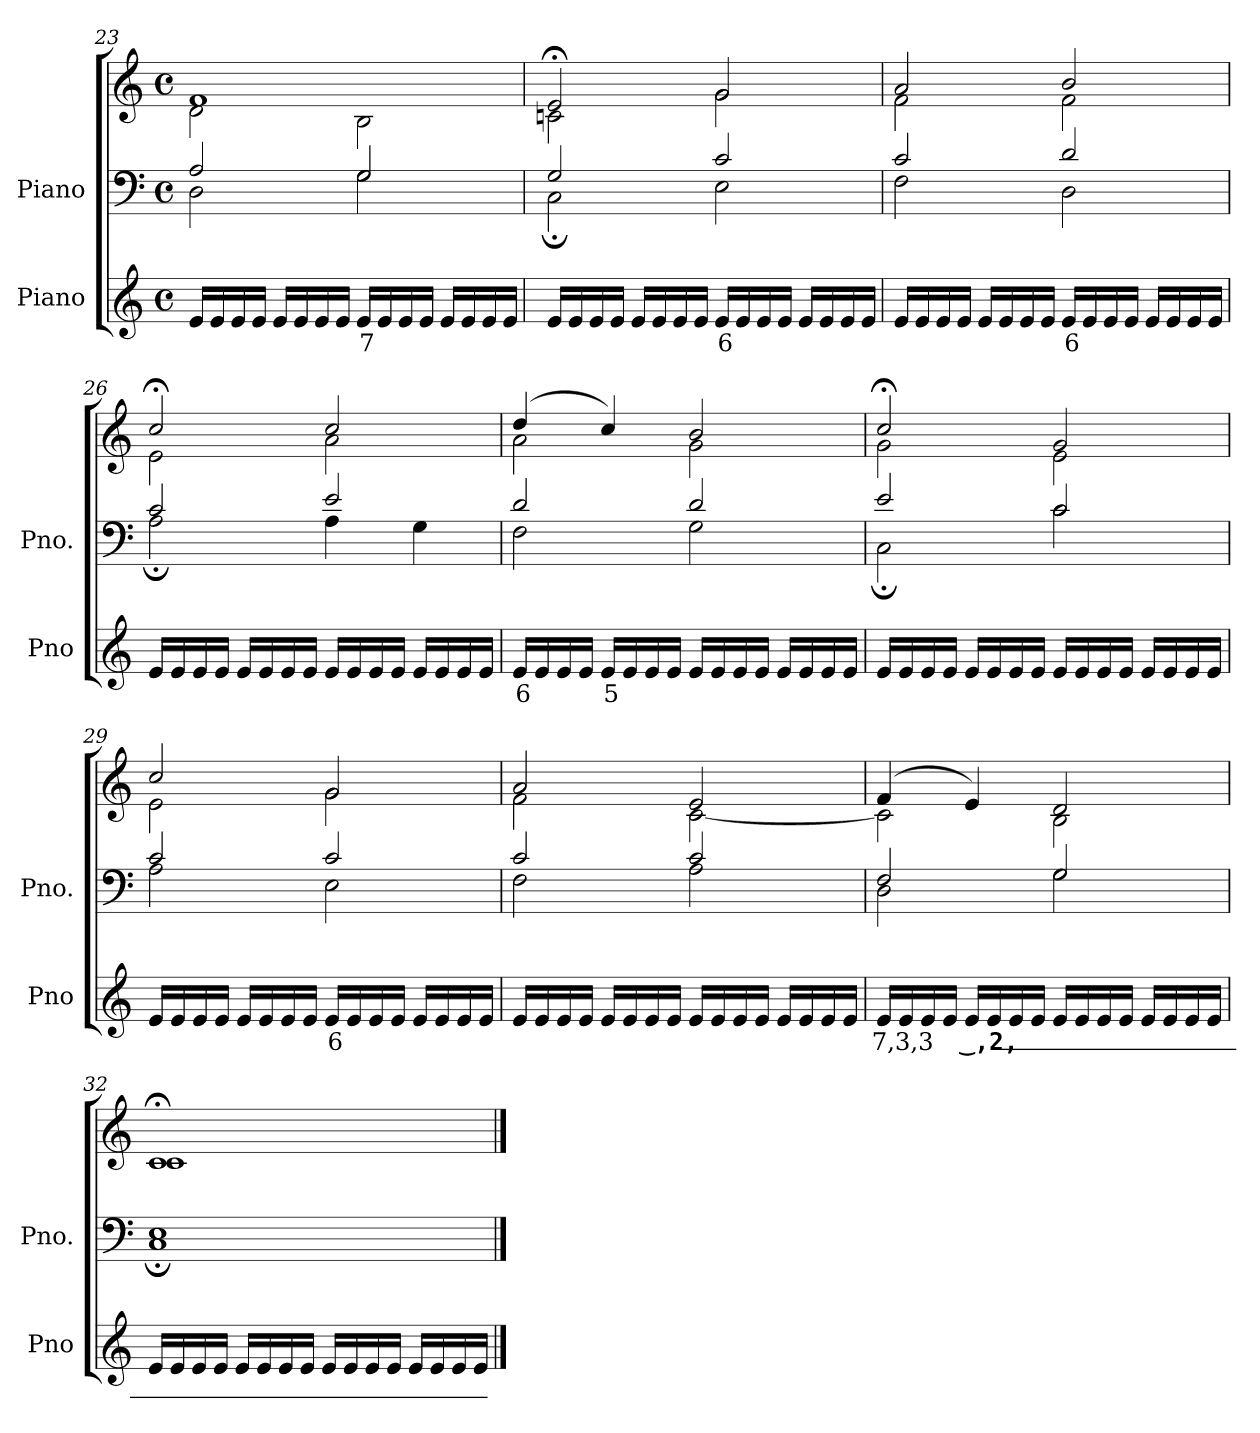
**kern	**text	**kern	**kern
*part2	*part2	*part1	*part1
*staff3	*staff3	*staff2	*staff1
*I"Piano	*	*I"Piano	*
*I'Pno	*	*I'Pno.	*
*clefG2	*	*clefF4	*clefG2
*k[]	*	*k[]	*k[]
*M4/4	*	*M4/4	*M4/4
*met(c)	*	*met(c)	*met(c)
=23	=23	=23	=23
*	*	*^	*^
16e/LL	.	2A/	2D\	1f	2d\
16e/	.	.	.	.	.
16e/	.	.	.	.	.
16e/JJ	.	.	.	.	.
16e/LL	.	.	.	.	.
16e/	.	.	.	.	.
16e/	.	.	.	.	.
16e/JJ	.	.	.	.	.
!	!LO:LY:b	!	!	!	!
16e/LL	7	2G/	2G\	.	2B\
16e/	.	.	.	.	.
16e/	.	.	.	.	.
16e/JJ	.	.	.	.	.
16e/LL	.	.	.	.	.
16e/	.	.	.	.	.
16e/	.	.	.	.	.
16e/JJ	.	.	.	.	.
=24	=24	=24	=24	=24	=24
16e/LL	.	2G/	2C;\	2e;</	2cn\
16e/	.	.	.	.	.
16e/	.	.	.	.	.
16e/JJ	.	.	.	.	.
16e/LL	.	.	.	.	.
16e/	.	.	.	.	.
16e/	.	.	.	.	.
16e/JJ	.	.	.	.	.
!	!LO:LY:b	!	!	!	!
16e/LL	6	2c/	2E\	2g/	2g\
16e/	.	.	.	.	.
16e/	.	.	.	.	.
16e/JJ	.	.	.	.	.
16e/LL	.	.	.	.	.
16e/	.	.	.	.	.
16e/	.	.	.	.	.
16e/JJ	.	.	.	.	.
=25	=25	=25	=25	=25	=25
16e/LL	.	2c/	2F\	2a/	2f\
16e/	.	.	.	.	.
16e/	.	.	.	.	.
16e/JJ	.	.	.	.	.
16e/LL	.	.	.	.	.
16e/	.	.	.	.	.
16e/	.	.	.	.	.
16e/JJ	.	.	.	.	.
!	!LO:LY:b	!	!	!	!
16e/LL	6	2d/	2D\	2b/	2f\
16e/	.	.	.	.	.
16e/	.	.	.	.	.
16e/JJ	.	.	.	.	.
16e/LL	.	.	.	.	.
16e/	.	.	.	.	.
16e/	.	.	.	.	.
16e/JJ	.	.	.	.	.
=26	=26	=26	=26	=26	=26
16e/LL	.	2c/	2A;\	2cc;</	2e\
16e/	.	.	.	.	.
16e/	.	.	.	.	.
16e/JJ	.	.	.	.	.
16e/LL	.	.	.	.	.
16e/	.	.	.	.	.
16e/	.	.	.	.	.
16e/JJ	.	.	.	.	.
16e/LL	.	2e/	4A\	2cc/	2a\
16e/	.	.	.	.	.
16e/	.	.	.	.	.
16e/JJ	.	.	.	.	.
!	!LO:LY:b	!	!	!	!
16e/LL	_	.	4G\	.	.
16e/	.	.	.	.	.
16e/	.	.	.	.	.
16e/JJ	.	.	.	.	.
=27	=27	=27	=27	=27	=27
!	!LO:LY:b	!	!	!	!
16e/LL	6	2d/	2F\	(>4dd/	2a\
16e/	.	.	.	.	.
16e/	.	.	.	.	.
16e/JJ	.	.	.	.	.
!	!LO:LY:b	!	!	!	!
16e/LL	5	.	.	4cc/)	.
16e/	.	.	.	.	.
16e/	.	.	.	.	.
16e/JJ	.	.	.	.	.
16e/LL	.	2d/	2G\	2b/	2g\
16e/	.	.	.	.	.
16e/	.	.	.	.	.
16e/JJ	.	.	.	.	.
16e/LL	.	.	.	.	.
16e/	.	.	.	.	.
16e/	.	.	.	.	.
16e/JJ	.	.	.	.	.
=28	=28	=28	=28	=28	=28
16e/LL	.	2e/	2C;\	2cc;</	2g\
16e/	.	.	.	.	.
16e/	.	.	.	.	.
16e/JJ	.	.	.	.	.
16e/LL	.	.	.	.	.
16e/	.	.	.	.	.
16e/	.	.	.	.	.
16e/JJ	.	.	.	.	.
16e/LL	.	2c/	2c\	2g/	2e\
16e/	.	.	.	.	.
16e/	.	.	.	.	.
16e/JJ	.	.	.	.	.
16e/LL	.	.	.	.	.
16e/	.	.	.	.	.
16e/	.	.	.	.	.
16e/JJ	.	.	.	.	.
=29	=29	=29	=29	=29	=29
16e/LL	.	2c/	2A\	2cc/	2e\
16e/	.	.	.	.	.
16e/	.	.	.	.	.
16e/JJ	.	.	.	.	.
16e/LL	.	.	.	.	.
16e/	.	.	.	.	.
16e/	.	.	.	.	.
16e/JJ	.	.	.	.	.
!	!LO:LY:b	!	!	!	!
16e/LL	6	2c/	2E\	2g/	2g\
16e/	.	.	.	.	.
16e/	.	.	.	.	.
16e/JJ	.	.	.	.	.
16e/LL	.	.	.	.	.
16e/	.	.	.	.	.
16e/	.	.	.	.	.
16e/JJ	.	.	.	.	.
=30	=30	=30	=30	=30	=30
16e/LL	.	2c/	2F\	2a/	2f\
16e/	.	.	.	.	.
16e/	.	.	.	.	.
16e/JJ	.	.	.	.	.
16e/LL	.	.	.	.	.
16e/	.	.	.	.	.
16e/	.	.	.	.	.
16e/JJ	.	.	.	.	.
16e/LL	.	2c/	2A\	2e/	[2c\
16e/	.	.	.	.	.
16e/	.	.	.	.	.
16e/JJ	.	.	.	.	.
16e/LL	.	.	.	.	.
16e/	.	.	.	.	.
16e/	.	.	.	.	.
16e/JJ	.	.	.	.	.
=31	=31	=31	=31	=31	=31
!	!LO:LY:b	!	!	!	!
16e/LL	7,3,3	2F/	2D\	(>4f/	2c\]
16e/	.	.	.	.	.
16e/	.	.	.	.	.
16e/JJ	.	.	.	.	.
!	!LO:LY:b	!	!	!	!
16e/LL	_,2,_	.	.	4e/)	.
16e/	.	.	.	.	.
16e/	.	.	.	.	.
16e/JJ	.	.	.	.	.
16e/LL	.	2G/	2G\	2d/	2B\
16e/	.	.	.	.	.
16e/	.	.	.	.	.
16e/JJ	.	.	.	.	.
16e/LL	.	.	.	.	.
16e/	.	.	.	.	.
16e/	.	.	.	.	.
16e/JJ	.	.	.	.	.
=32	=32	=32	=32	=32	=32
16e/LL	.	1E	1C;	1c;<	1c
16e/	.	.	.	.	.
16e/	.	.	.	.	.
16e/JJ	.	.	.	.	.
16e/LL	.	.	.	.	.
16e/	.	.	.	.	.
16e/	.	.	.	.	.
16e/JJ	.	.	.	.	.
16e/LL	.	.	.	.	.
16e/	.	.	.	.	.
16e/	.	.	.	.	.
16e/JJ	.	.	.	.	.
16e/LL	.	.	.	.	.
16e/	.	.	.	.	.
16e/	.	.	.	.	.
16e/JJ	.	.	.	.	.
*	*	*v	*v	*	*
*	*	*	*v	*v
==	==	==	==
*-	*-	*-	*-
